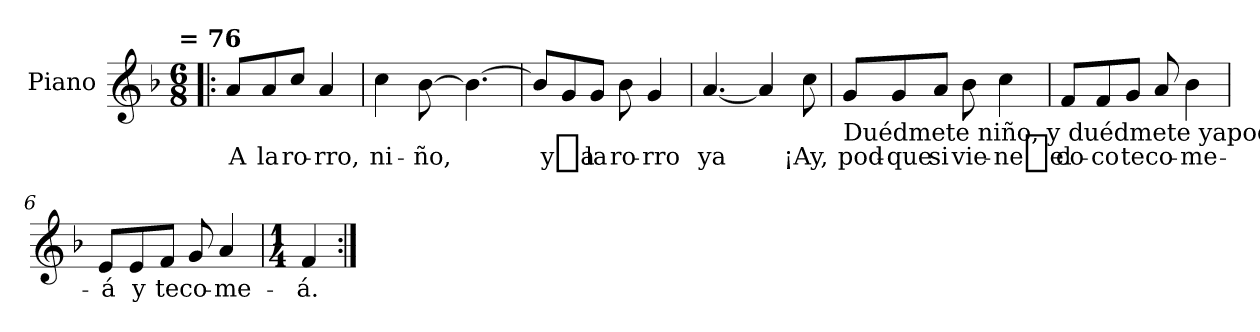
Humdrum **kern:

**kern	**text
*part1	*part1
*staff1	*staff1
*I"Piano	*
*I'Pno	*
*clefG2	*
*k[b-]	*
*F:	*
!!LO:TX:omd:t= = 76
*M6/8	*
*MM114	*
=!|:	=!|:
8a/L	A
8a/	la
8cc/J	ro-
4a/	-rro,
=1	=1
4cc\	ni-
[8b-\	-ño,
4.b-\_	.
=2	=2
8b-/L]	.
8g/	y_a
8g/J	la
8b-\	ro-
4g/	-rro
=3	=3
[4.a/	ya
4a/]	.
8cc\	¡Ay,
!!LO:LB:g=z
=4	=4
!LO:TX:b:t=Duédmete niño, y duédmete yapodque si viene el tatate pegadá y te pegadá.Duédmete, niño, y duédmete ya,ya vienen los angelitojy te llevadá y te llevadá.Cierra tus ojitoj, tus ojitoj ya,lo mismo de mañositocomo el papá, como el papá.	!
8g/L	pod-
8g/	-que
8a/J	si
8b-\	vie-
4cc\	-ne_el
=5	=5
8f/L	co-
8f/	-co
8g/J	te
8a/	co-
4b-\	-me-
=6	=6
8e/L	-á
8e/	y
8f/J	te
8g/	co-
4a/	-me-
=7	=7
*M1/4	*
4f/	-á.
=:|!	=:|!
*-	*-
